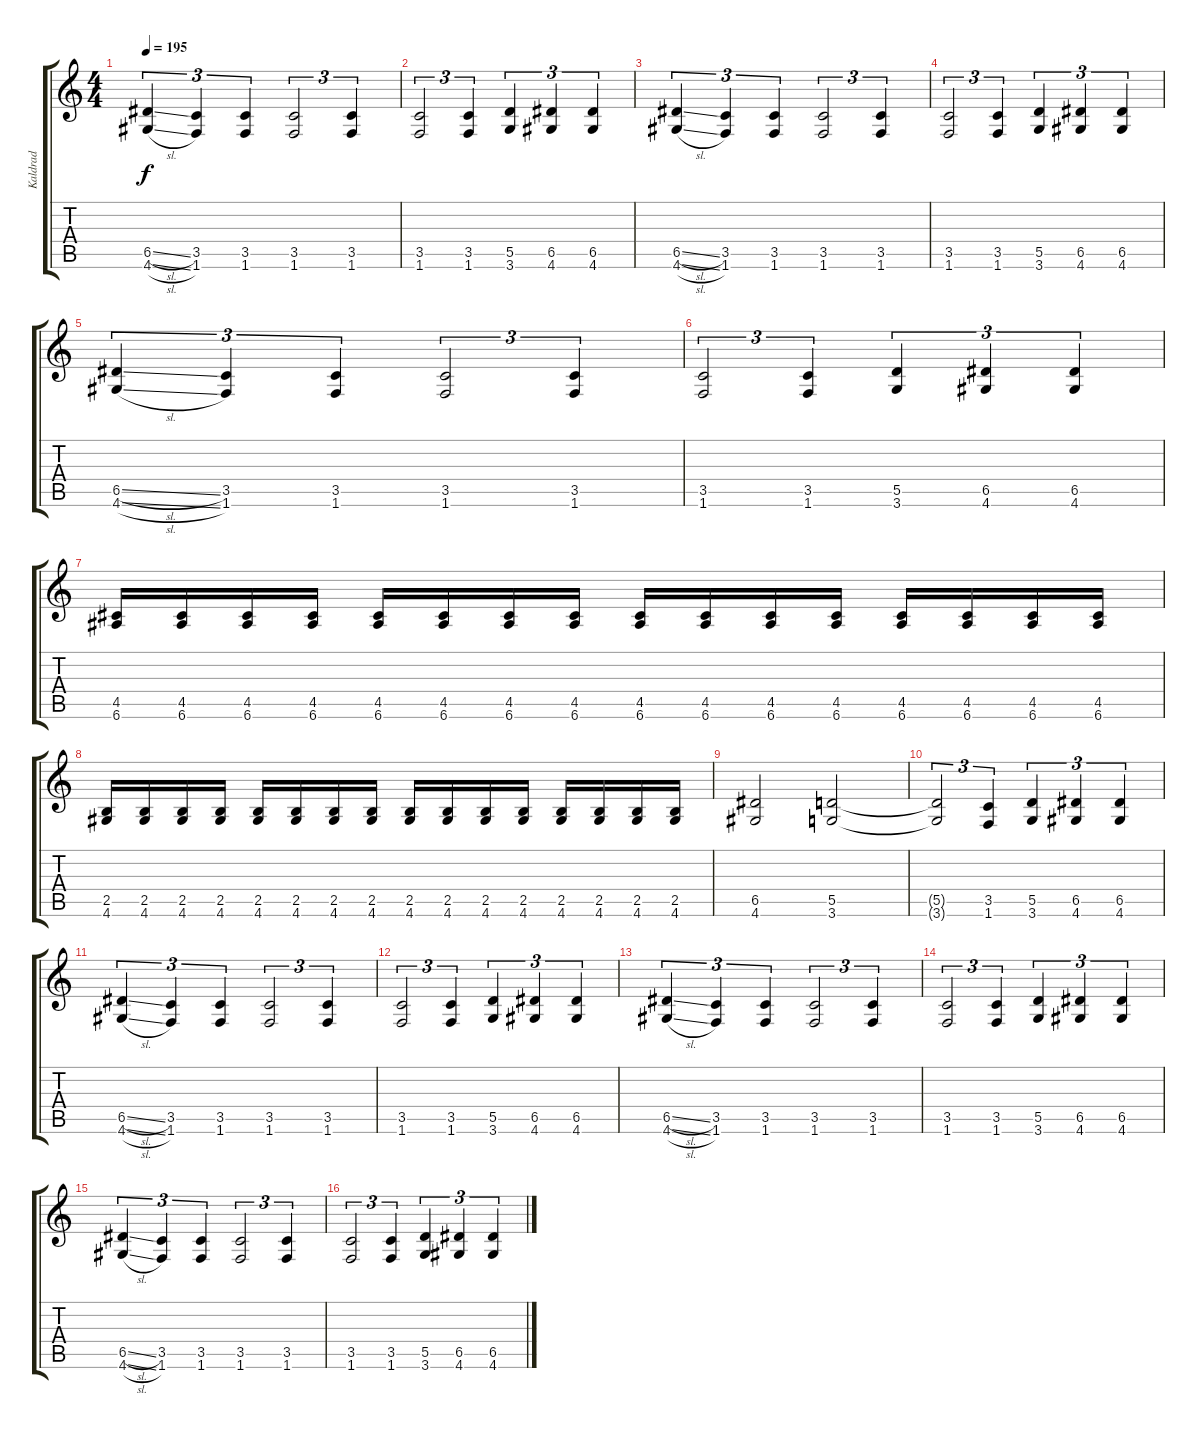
\track ("Kaldrad" "Kaldrad") {instrument distortionguitar}
\staff {score tabs}
\tuning (E4 B3 G3 D3 A2 E2) {hide}
\ts (4 4)
\tempo 195
\clef g2
\ks c
(6.5{sl} 4.6{sl}).4{tu (3 2) dy f} (3.5 1.6).4{tu (3 2)} (3.5 1.6).4{tu (3 2)} (3.5 1.6).2{tu (3 2)} (3.5 1.6).4{tu (3 2)} |
(3.5 1.6).2{tu (3 2)} (3.5 1.6).4{tu (3 2)} (5.5 3.6).4{tu (3 2)} (6.5 4.6).4{tu (3 2)} (6.5 4.6).4{tu (3 2)} |
(6.5{sl} 4.6{sl}).4{tu (3 2)} (3.5 1.6).4{tu (3 2)} (3.5 1.6).4{tu (3 2)} (3.5 1.6).2{tu (3 2)} (3.5 1.6).4{tu (3 2)} |
(3.5 1.6).2{tu (3 2)} (3.5 1.6).4{tu (3 2)} (5.5 3.6).4{tu (3 2)} (6.5 4.6).4{tu (3 2)} (6.5 4.6).4{tu (3 2)} |
(6.5{sl} 4.6{sl}).4{tu (3 2)} (3.5 1.6).4{tu (3 2)} (3.5 1.6).4{tu (3 2)} (3.5 1.6).2{tu (3 2)} (3.5 1.6).4{tu (3 2)} |
(3.5 1.6).2{tu (3 2)} (3.5 1.6).4{tu (3 2)} (5.5 3.6).4{tu (3 2)} (6.5 4.6).4{tu (3 2)} (6.5 4.6).4{tu (3 2)} |
(4.5 6.6).16 (4.5 6.6).16 (4.5 6.6).16 (4.5 6.6).16 (4.5 6.6).16 (4.5 6.6).16 (4.5 6.6).16 (4.5 6.6).16 (4.5 6.6).16 (4.5 6.6).16 (4.5 6.6).16 (4.5 6.6).16 (4.5 6.6).16 (4.5 6.6).16 (4.5 6.6).16 (4.5 6.6).16 |
(2.5 4.6).16 (2.5 4.6).16 (2.5 4.6).16 (2.5 4.6).16 (2.5 4.6).16 (2.5 4.6).16 (2.5 4.6).16 (2.5 4.6).16 (2.5 4.6).16 (2.5 4.6).16 (2.5 4.6).16 (2.5 4.6).16 (2.5 4.6).16 (2.5 4.6).16 (2.5 4.6).16 (2.5 4.6).16 |
(6.5 4.6).2 (5.5 3.6).2 |
(5.5{t} 3.6{t}).2{tu (3 2)} (3.5 1.6).4{tu (3 2)} (5.5 3.6).4{tu (3 2)} (6.5 4.6).4{tu (3 2)} (6.5 4.6).4{tu (3 2)} |
(6.5{sl} 4.6{sl}).4{tu (3 2)} (3.5 1.6).4{tu (3 2)} (3.5 1.6).4{tu (3 2)} (3.5 1.6).2{tu (3 2)} (3.5 1.6).4{tu (3 2)} |
(3.5 1.6).2{tu (3 2)} (3.5 1.6).4{tu (3 2)} (5.5 3.6).4{tu (3 2)} (6.5 4.6).4{tu (3 2)} (6.5 4.6).4{tu (3 2)} |
(6.5{sl} 4.6{sl}).4{tu (3 2)} (3.5 1.6).4{tu (3 2)} (3.5 1.6).4{tu (3 2)} (3.5 1.6).2{tu (3 2)} (3.5 1.6).4{tu (3 2)} |
(3.5 1.6).2{tu (3 2)} (3.5 1.6).4{tu (3 2)} (5.5 3.6).4{tu (3 2)} (6.5 4.6).4{tu (3 2)} (6.5 4.6).4{tu (3 2)} |
(6.5{sl} 4.6{sl}).4{tu (3 2)} (3.5 1.6).4{tu (3 2)} (3.5 1.6).4{tu (3 2)} (3.5 1.6).2{tu (3 2)} (3.5 1.6).4{tu (3 2)} |
(3.5 1.6).2{tu (3 2)} (3.5 1.6).4{tu (3 2)} (5.5 3.6).4{tu (3 2)} (6.5 4.6).4{tu (3 2)} (6.5 4.6).4{tu (3 2)}
